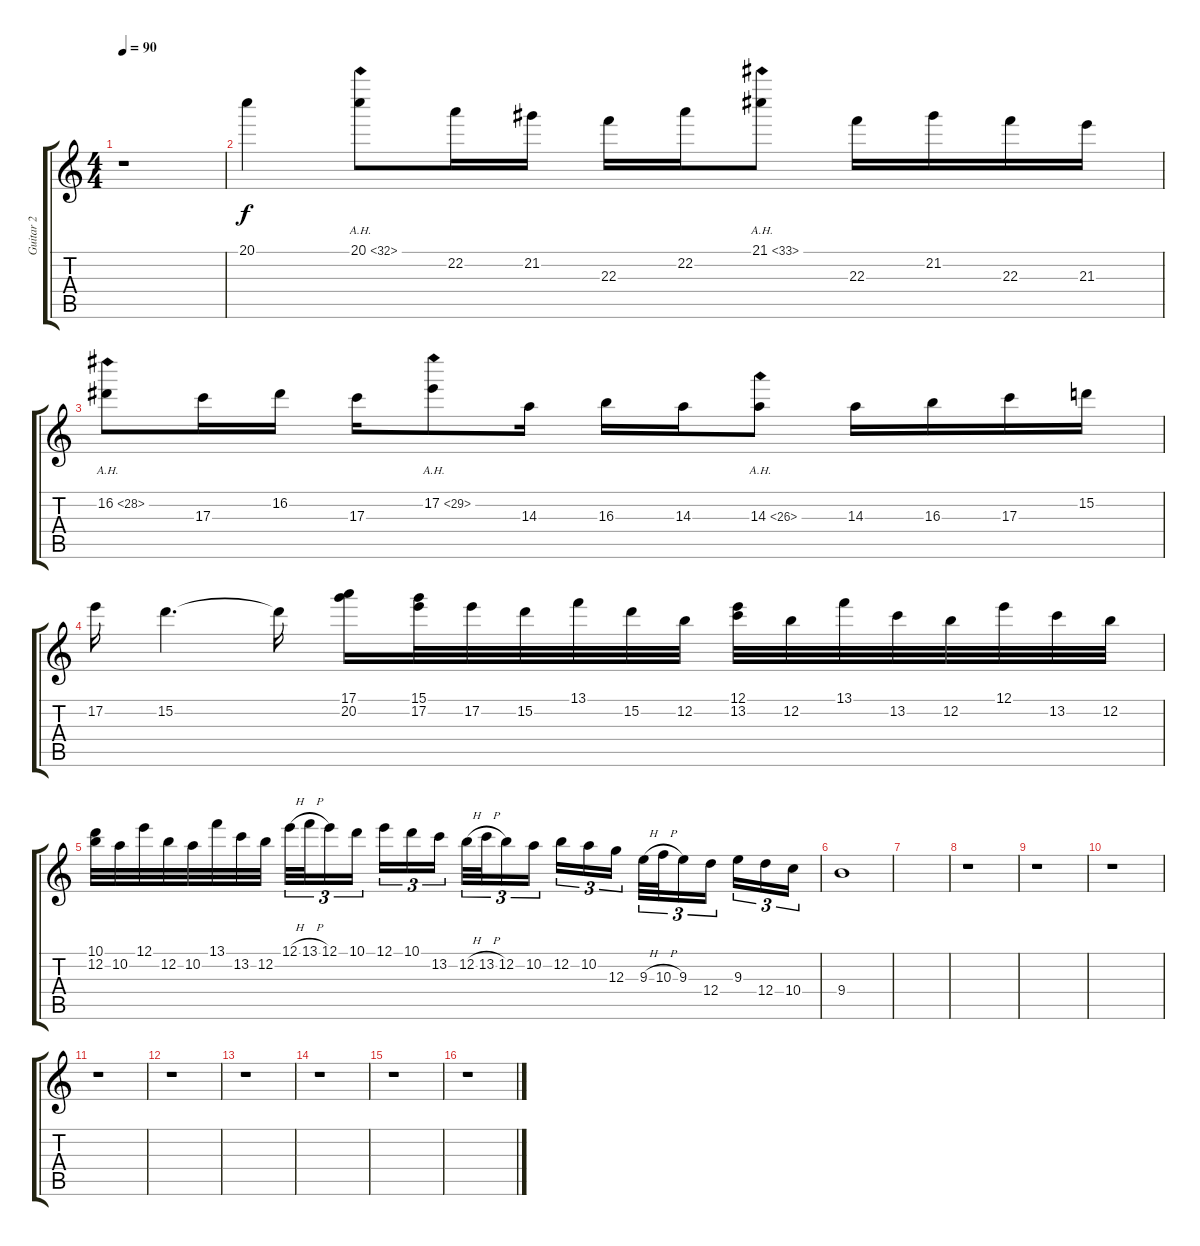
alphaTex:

\track ("Guitar 2" "Guitar 2") {instrument distortionguitar}
\staff {score tabs}
\tuning (E4 B3 G3 D3 A2 E2) {hide}
\ts (4 4)
\tempo 90
\clef g2
\ks c
r.1{dy f} |
20.1.4 20.1{ah 12}.8 22.2.16 21.2.16 22.3.16 22.2.16 21.1{ah 12}.8 22.3.16 21.2.16 22.3.16 21.3.16 |
16.2{ah 12}.8 17.3.16 16.2.16 17.3.16 17.2{ah 12}.8 14.3.16 16.3.16 14.3.16 14.3{ah 12}.8 14.3.16 16.3.16 17.3.16 15.2.16 |
17.2.16 15.2.4{d} 15.2{t}.16 (17.1 20.2).16 (15.1 17.2).32 17.2.32 15.2.32 13.1.32 15.2.32 12.2.32 (12.1 13.2).32 12.2.32 13.1.32 13.2.32 12.2.32 12.1.32 13.2.32 12.2.32 |
(10.1 12.2).32 10.2.32 12.1.32 12.2.32 10.2.32 13.1.32 13.2.32 12.2.32 12.1{h}.32{tu (3 2)} 13.1{h}.32{tu (3 2)} 12.1.16{tu (3 2)} 10.1.16{tu (3 2) beam splitsecondary} 12.1.16{tu (3 2)} 10.1.16{tu (3 2)} 13.2.16{tu (3 2)} 12.2{h}.32{tu (3 2)} 13.2{h}.32{tu (3 2)} 12.2.16{tu (3 2)} 10.2.16{tu (3 2) beam splitsecondary} 12.2.16{tu (3 2)} 10.2.16{tu (3 2)} 12.3.16{tu (3 2)} 9.3{h}.32{tu (3 2)} 10.3{h}.32{tu (3 2)} 9.3.16{tu (3 2)} 12.4.16{tu (3 2) beam splitsecondary} 9.3.16{tu (3 2)} 12.4.16{tu (3 2)} 10.4.16{tu (3 2)} |
9.4.1 |
|
r.1 |
r.1 |
r.1 |
r.1 |
r.1 |
r.1 |
r.1 |
r.1 |
r.1
